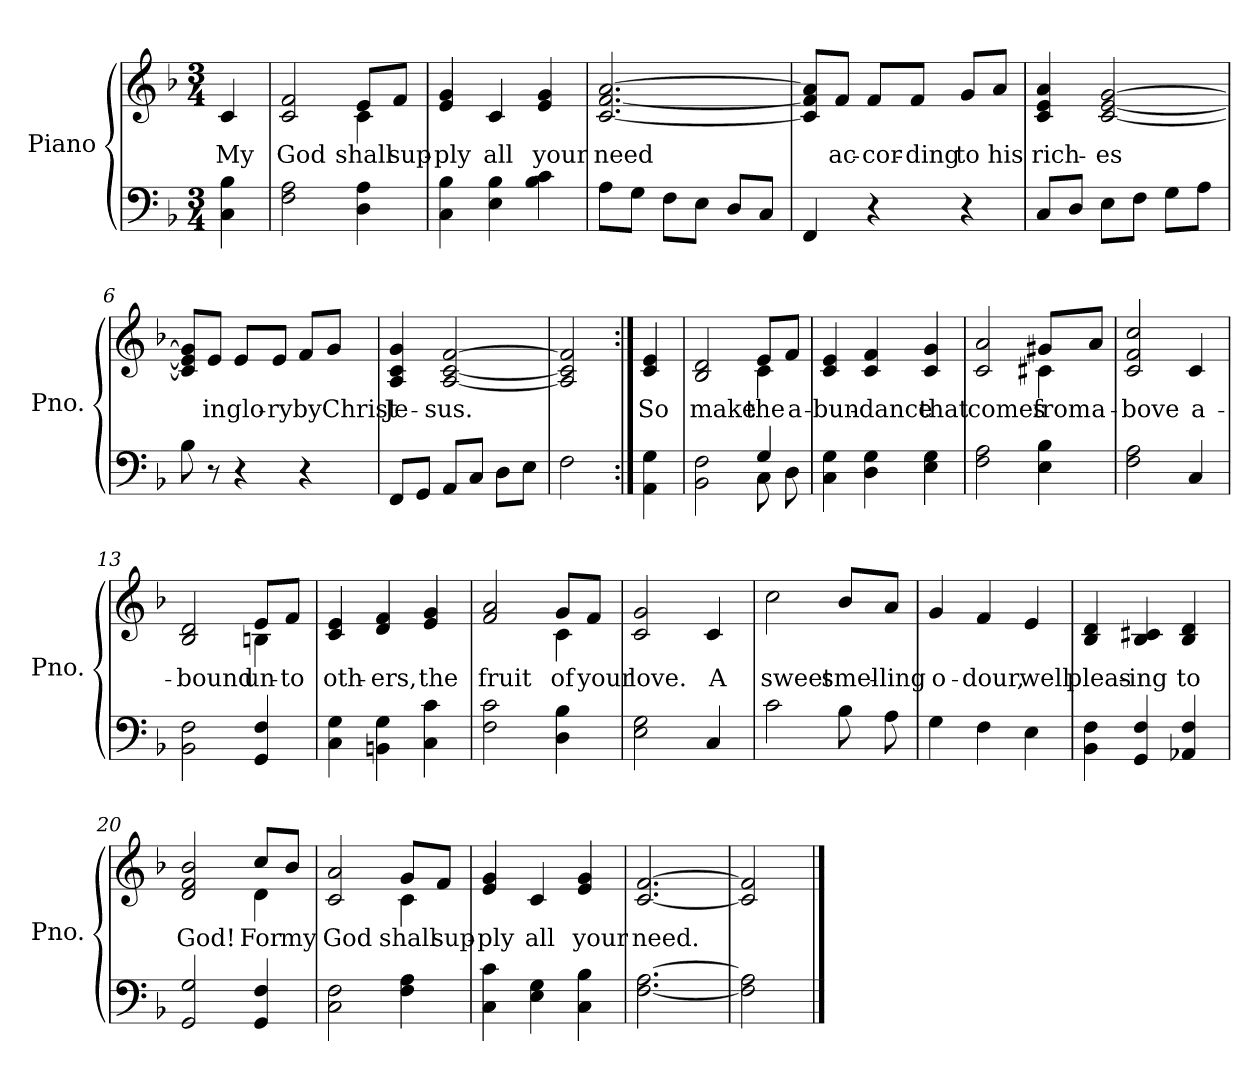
**kern	**kern	**text
*part1	*part1	*part1
*staff2	*staff1	*staff1
*I"Piano	*	*
*I'Pno.	*	*
*clefF4	*clefG2	*
*k[b-]	*k[b-]	*
*M3/4	*M3/4	*
*MM110	*MM110	*
=	=	=
!	!	!LO:LY:b
4C\ 4B-\	4c/	My
=1	=1	=1
!	!	!LO:LY:b
*	*^	*
2F\ 2A\	2c/ 2f/	2ryy	God
!	!	!	!LO:LY:b
4D\ 4A\	8e/L	4c\	shall
!	!	!	!LO:LY:b
.	8f/J	.	sup-
*	*v	*v	*
=2	=2	=2
!	!	!LO:LY:b
4C\ 4B-\	4e/ 4g/	-ply
!	!	!LO:LY:b
4E\ 4B-\	4c/	all
!	!	!LO:LY:b
4B-\ 4c\	4e/ 4g/	your
=3	=3	=3
!	!	!LO:LY:b
8A\L	[2.c/ [2.f/ [2.a/	need
8G\J	.	.
8F\L	.	.
8E\J	.	.
8D/L	.	.
8C/J	.	.
!!LO:LB:g=z
=4	=4	=4
4FF/	8c]/ 8f]/ 8a]/L	.
!	!	!LO:LY:b
.	8f/J	ac-
!	!	!LO:LY:b
4r	8f/L	-cor-
!	!	!LO:LY:b
.	8f/J	-ding
!	!	!LO:LY:b
4r	8g/L	to
!	!	!LO:LY:b
.	8a/J	his
=5	=5	=5
!	!	!LO:LY:b
8C/L	4c/ 4e/ 4a/	rich-
8D/J	.	.
!	!	!LO:LY:b
8E\L	[2c/ [2e/ [2g/	-es
8F\J	.	.
8G\L	.	.
8A\J	.	.
=6	=6	=6
8B-\	8c]/ 8e]/ 8g]/L	.
!	!	!LO:LY:b
8r	8e/J	in
!	!	!LO:LY:b
4r	8e/L	glo-
!	!	!LO:LY:b
.	8e/J	-ry
!	!	!LO:LY:b
4r	8f/L	by
!	!	!LO:LY:b
.	8g/J	Christ
=7	=7	=7
!	!	!LO:LY:b
8FF/L	4A/ 4c/ 4g/	Je-
8GG/J	.	.
!	!	!LO:LY:b
8AA/L	[2A/ [2c/ [2f/	-sus.
8C/J	.	.
8D\L	.	.
8E\J	.	.
=8	=8	=8
2F\	2A/] 2c/] 2f/]	.
!!LO:LB:g=z
=8X1:|!	=8X1:|!	=8X1:|!
!	!	!LO:LY:b
4AA\ 4G\	4c/ 4e/	So
=9	=9	=9
*^	*	*
!	!	!	!LO:LY:b
*	*	*^	*
2BB-\ 2F\	2ryy	2B-/ 2d/	2ryy	make
!	!	!	!	!LO:LY:b
4G/	8C\	8e/L	4c\	the
!	!	!	!	!LO:LY:b
.	8D\	8f/J	.	a-
*	*	*v	*v	*
=10	=10	=10	=10
!	!	!	!LO:LY:b
*v	*v	*	*
4C\ 4G\	4c/ 4e/	-bun-
!	!	!LO:LY:b
4D\ 4G\	4c/ 4f/	-dance
!	!	!LO:LY:b
4E\ 4G\	4c/ 4g/	that
=11	=11	=11
!	!	!LO:LY:b
*	*^	*
2F\ 2A\	2c/ 2a/	2ryy	comes
!	!	!	!LO:LY:b
4E\ 4B-i\	8g#X/L	4c#X\	from
!	!	!	!LO:LY:b
.	8a/J	.	a-
*	*v	*v	*
=12	=12	=12
!	!	!LO:LY:b
2F\ 2A\	2c/ 2f/ 2cc/	-bove
!	!	!LO:LY:b
4C/	4c/	a-
!!LO:LB:g=z
=13	=13	=13
!	!	!LO:LY:b
*	*^	*
2BB-\ 2F\	2B-/ 2d/	2ryy	-bound
!	!	!	!LO:LY:b
4GG/ 4F/	8e/L	4Bn\	un-
!	!	!	!LO:LY:b
.	8f/J	.	-to
*	*v	*v	*
=14	=14	=14
!	!	!LO:LY:b
4C\ 4G\	4c/ 4e/	oth-
!	!	!LO:LY:b
4BBn\ 4G\	4d/ 4f/	-ers,
!	!	!LO:LY:b
4C\ 4c\	4e/ 4g/	the
=15	=15	=15
!	!	!LO:LY:b
*	*^	*
2F\ 2c\	2f/ 2a/	2ryy	fruit
!	!	!	!LO:LY:b
4D\ 4B-\	8g/L	4c\	of
!	!	!	!LO:LY:b
.	8f/J	.	your
*	*v	*v	*
=16	=16	=16
!	!	!LO:LY:b
2E\ 2G\	2c/ 2g/	love.
!	!	!LO:LY:b
4C/	4c/	A
=17	=17	=17
!	!	!LO:LY:b
2c\	2cc\	sweet
!	!	!LO:LY:b
8B-\	8b-/L	smel-
!	!	!LO:LY:b
8A\	8a/J	-ling
!!LO:LB:g=z
=18	=18	=18
!	!	!LO:LY:b
4G\	4g/	o-
!	!	!LO:LY:b
4F\	4f/	-dour,
!	!	!LO:LY:b
4E\	4e/	well
=19	=19	=19
!	!	!LO:LY:b
4BB-\ 4F\	4B-/ 4d/	pleas-
!	!	!LO:LY:b
4GG/ 4F/	4B-/ 4c#X/	-ing
!	!	!LO:LY:b
4AA-X/ 4F/	4B-/ 4d/	to
=20	=20	=20
!	!	!LO:LY:b
*	*^	*
2GG/ 2G/	2d/ 2f/ 2b-/	2ryy	God!
!	!	!	!LO:LY:b
4GG/ 4F/	8cc/L	4d\	For
!	!	!	!LO:LY:b
.	8b-/J	.	my
=21	=21	=21	=21
!	!	!	!LO:LY:b
2C\ 2F\	2c/ 2a/	2ryy	God
!	!	!	!LO:LY:b
4F\ 4A\	8g/L	4c\	shall
!	!	!	!LO:LY:b
.	8f/J	.	sup-
*	*v	*v	*
=22	=22	=22
!	!	!LO:LY:b
4C\ 4c\	4e/ 4g/	-ply
!	!	!LO:LY:b
4E\ 4G\	4c/	all
!	!	!LO:LY:b
4C\ 4B-\	4e/ 4g/	your
=23	=23	=23
!	!	!LO:LY:b
[2.F\ [2.A\	[2.c/ [2.f/	need.
=24	=24	=24
2F\] 2A\]	2c/] 2f/]	.
==	==	==
*-	*-	*-
